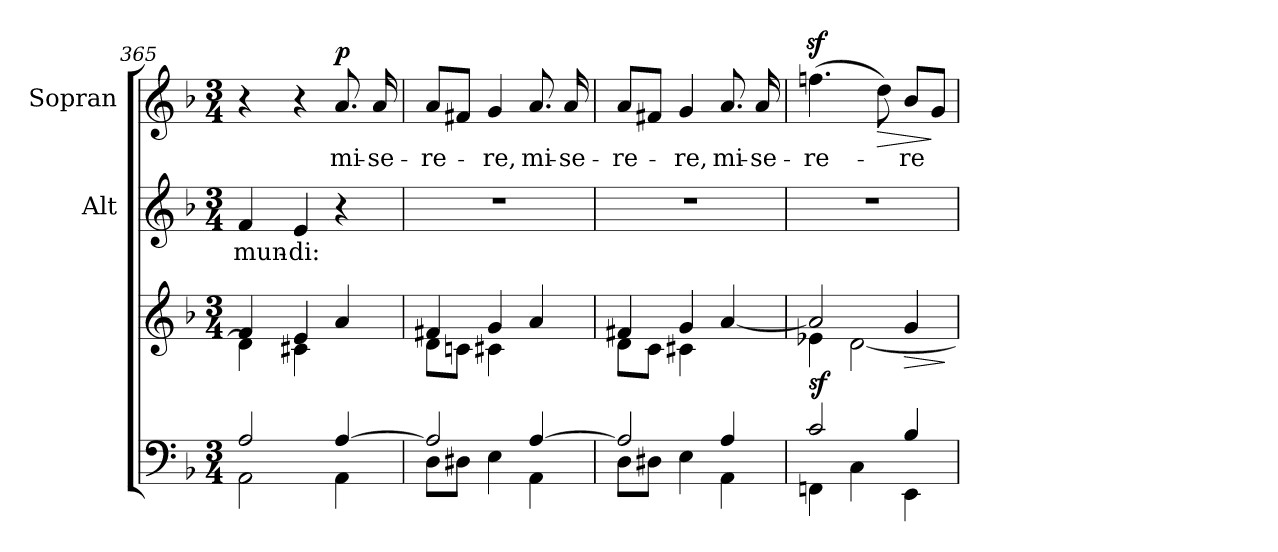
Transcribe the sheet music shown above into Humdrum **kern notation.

**kern	**kern	**dynam	**kern	**text	**kern	**text	**dynam
*part3	*part3	*part3	*part2	*part2	*part1	*part1	*part1
*staff4	*staff3	*staff3/4	*staff2	*staff2	*staff1	*staff1	*staff1
*	*	*	*I"Alt	*	*I"Sopran	*	*
*	*	*	*I'A.	*	*I'S.	*	*
*clefF4	*clefG2	*	*clefG2	*	*clefG2	*	*
*k[b-]	*k[b-]	*	*k[b-]	*	*k[b-]	*	*
*F:	*F:	*	*F:	*	*F:	*	*
*M3/4	*M3/4	*	*M3/4	*	*M3/4	*	*
=365	=365	=365	=365	=365	=365	=365	=365
*^	*^	*	*	*	*	*	*
!	!	!	!	!	!	!LO:LY:b	!	!	!
2A/	2AA\	4f/	4d\]	.	4f/	mun-	4r	.	.
!	!	!	!	!	!	!LO:LY:b	!	!	!
.	.	4e/	4c#X\	.	4e/	-di:	4r	.	.
!	!	!	!	!	!	!	!	!LO:LY:b	!LO:DY:a
[>4A/	4AA\	4a/	4ryy	.	4r	.	8.a/	mi-	p
!	!	!	!	!	!	!	!	!LO:LY:b	!
.	.	.	.	.	.	.	16a/	-se-	.
=366	=366	=366	=366	=366	=366	=366	=366	=366	=366
!	!	!	!	!	!	!	!	!LO:LY:b	!
2A/]	8D\L	4f#X/	8d\L	.	2.r	.	8a/L	-re-	.
.	8D#X\J	.	8cn\J	.	.	.	8f#X/J	.	.
!	!	!	!	!	!	!	!	!LO:LY:b	!
.	4E\	4g/	4c#X\	.	.	.	4g/	-re,	.
!	!	!	!	!	!	!	!	!LO:LY:b	!
[>4A/	4AA\	4a/	4ryy	.	.	.	8.a/	mi-	.
!	!	!	!	!	!	!	!	!LO:LY:b	!
.	.	.	.	.	.	.	16a/	-se-	.
=367	=367	=367	=367	=367	=367	=367	=367	=367	=367
!	!	!	!	!	!	!	!	!LO:LY:b	!
2A/]	8D\L	4f#X/	8d\L	.	2.r	.	8a/L	-re-	.
.	8D#X\J	.	8c\J	.	.	.	8f#X/J	.	.
!	!	!	!	!	!	!	!	!LO:LY:b	!
.	4E\	4g/	4c#X\	.	.	.	4g/	-re,	.
!	!	!	!	!	!	!	!	!LO:LY:b	!
4A/	4AA\	[>4a/	4ryy	.	.	.	8.a/	mi-	.
!	!	!	!	!	!	!	!	!LO:LY:b	!
.	.	.	.	.	.	.	16a/	-se-	.
!!LO:LB:g=z
=368	=368	=368	=368	=368	=368	=368	=368	=368	=368
!	!	!	!	!LO:DY:b	!	!	!	!LO:LY:b	!
2c/	4FFn\	2a/]	4e-X\	sf	2.r	.	(>4.ffnz>\	-re-	.
.	4C\	.	[<2d\	.	.	.	.	.	.
!	!	!	!	!	!	!	!	!	!LO:HP:b
.	.	.	.	.	.	.	8dd\)	.	>
!	!	!	!	!LO:HP:b	!	!	!	!LO:LY:b	!
4B-/	4EE\	4g/	.	>	.	.	8b-/L	-re	.
.	.	.	.	.	.	.	8g/J	.	]
*v	*v	*	*	*	*	*	*	*	*
*	*v	*v	*	*	*	*	*	*
.	.	]	.	.	.	.	.
=	=	=	=	=	=	=	=
*-	*-	*-	*-	*-	*-	*-	*-
